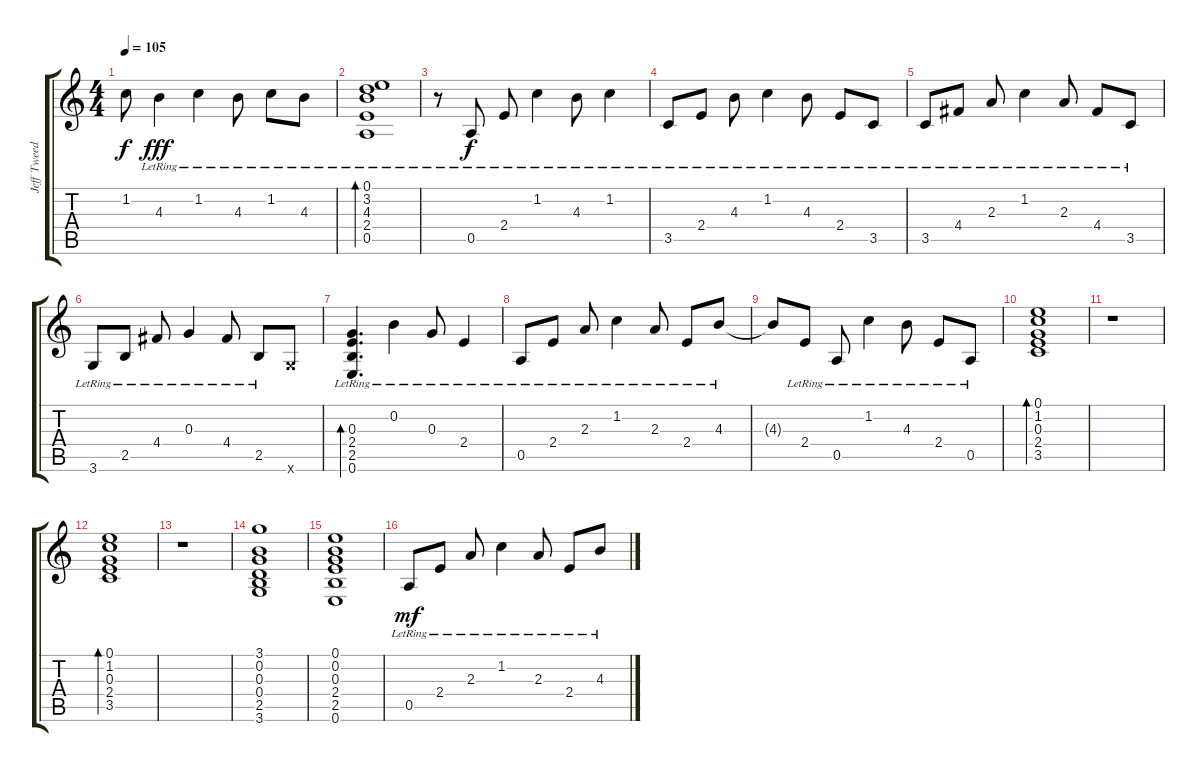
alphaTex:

\track ("Jeff Tweedy" "Jeff Tweed") {mute instrument acousticguitarnylon}
\staff {score tabs}
\tuning (E4 B3 G3 D3 A2 E2) {hide}
\ts (4 4)
\tempo 105
\clef g2
\ks c
1.2{t}.8{dy f} 4.3{lr}.4{dy fff} 1.2{lr}.4 4.3{lr}.8 1.2{lr}.8 4.3{lr}.8 |
(0.1{lr} 3.2{lr} 4.3{lr} 2.4{lr} 0.5{lr}).1{bd 60} |
r.8 0.5{lr}.8{dy f} 2.4{lr}.8 1.2{lr}.4 4.3{lr}.8 1.2{lr}.4 |
3.5{lr}.8 2.4{lr}.8 4.3{lr}.8 1.2{lr}.4 4.3{lr}.8 2.4{lr}.8 3.5{lr}.8 |
3.5{lr}.8 4.4{lr}.8 2.3{lr}.8 1.2{lr}.4 2.3{lr}.8 4.4{lr}.8 3.5{lr}.8 |
3.6{lr}.8 2.5{lr}.8 4.4{lr}.8 0.3{lr}.4 4.4{lr}.8 2.5{lr}.8 3.6{x}.8 |
(0.3{lr} 2.4 2.5 0.6).4{d bd 480} 0.2{lr}.4 0.3{lr}.8 2.4{lr}.4 |
0.5{lr}.8 2.4{lr}.8 2.3{lr}.8 1.2{lr}.4 2.3{lr}.8 2.4{lr}.8 4.3{lr}.8 |
4.3{t}.8 2.4{lr}.8 0.5{lr}.8 1.2{lr}.4 4.3{lr}.8 2.4{lr}.8 0.5{lr}.8 |
(0.1 1.2 0.3 2.4 3.5).1{bd 240} |
r.1 |
(0.1 1.2 0.3 2.4 3.5).1{bd 240} |
r.1 |
(3.1 0.2 0.3 0.4 2.5 3.6).1 |
(0.1 0.2 0.3 2.4 2.5 0.6).1 |
0.5{lr}.8{dy mf} 2.4{lr}.8 2.3{lr}.8 1.2{lr}.4 2.3{lr}.8 2.4{lr}.8 4.3{lr}.8
